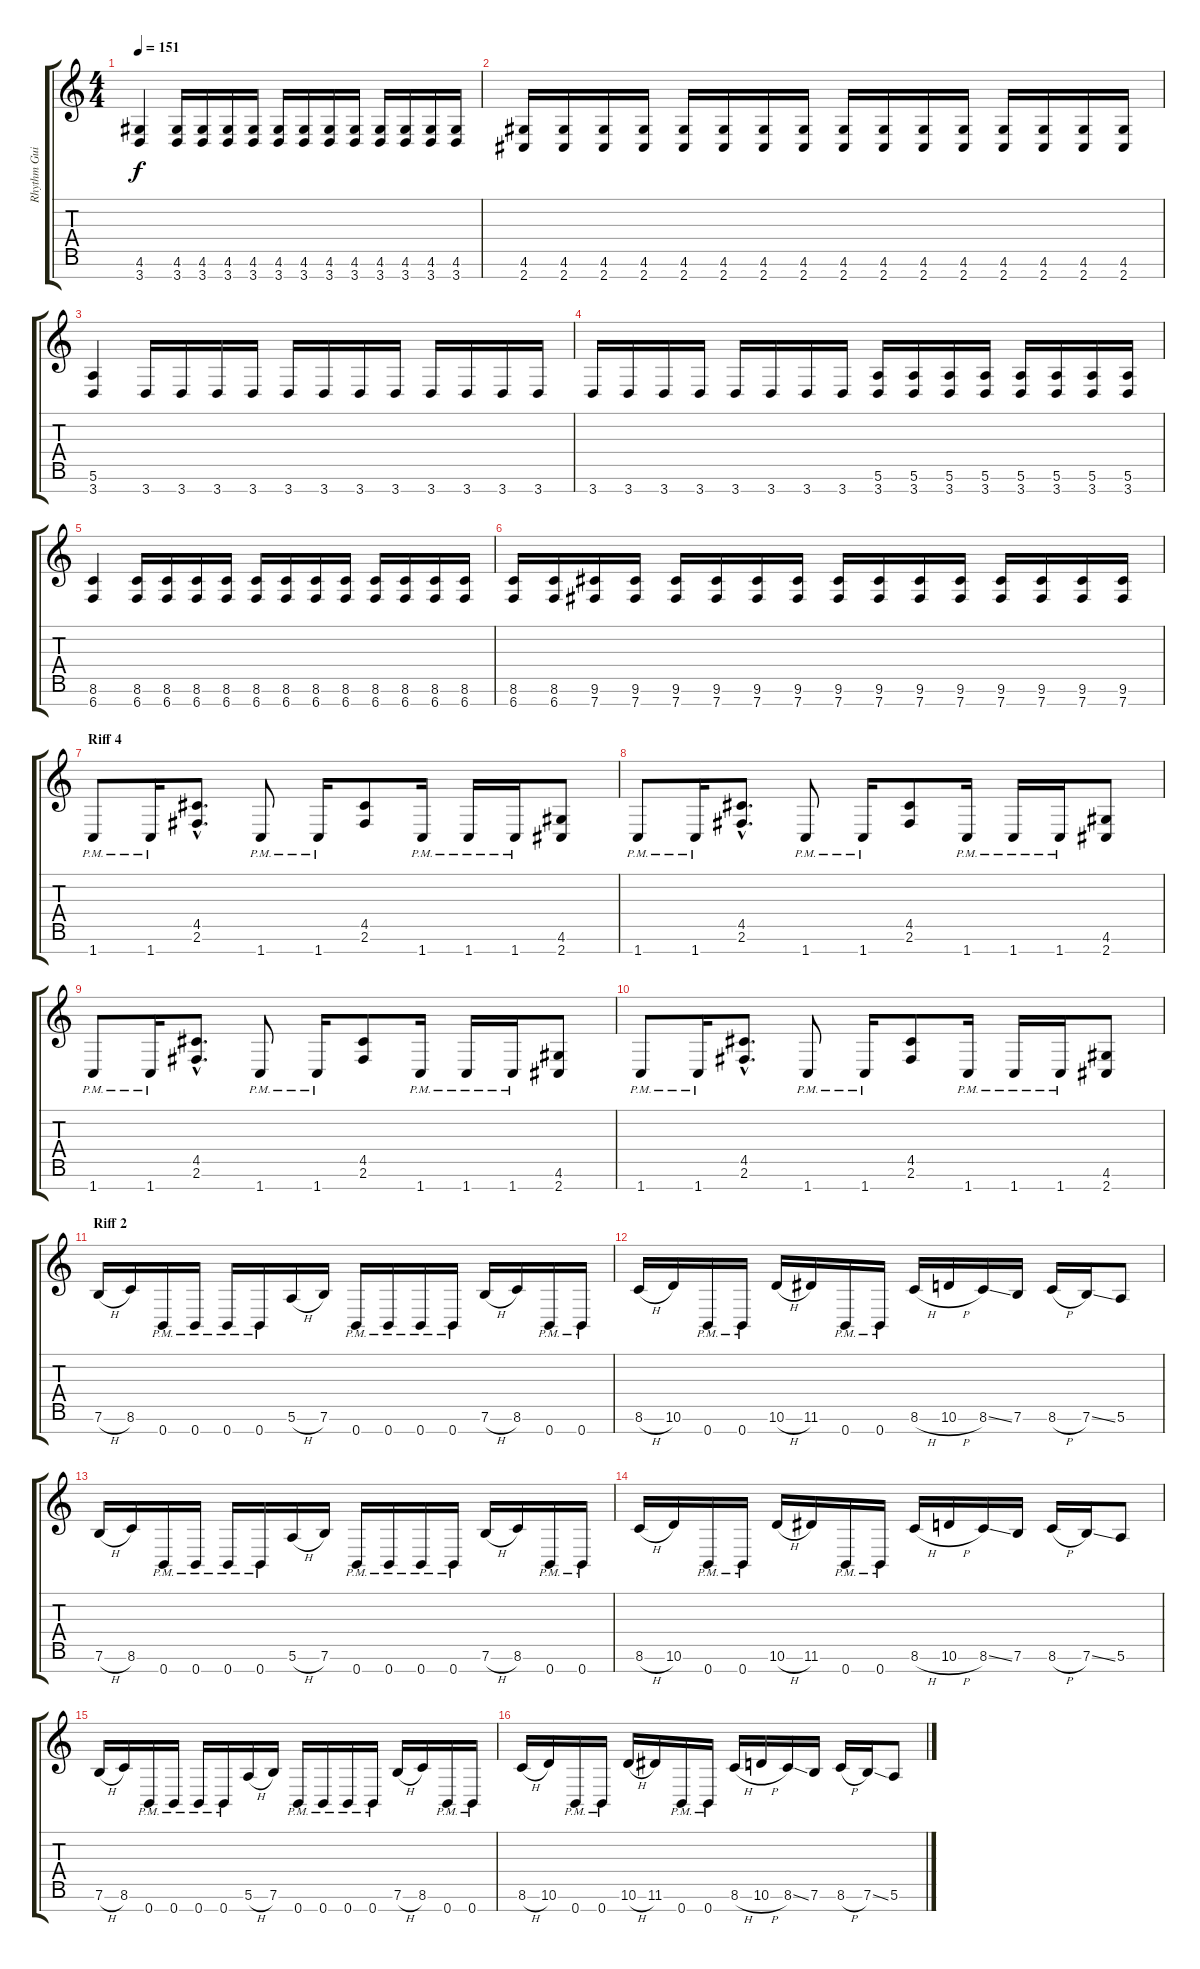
\track ("Rhythm Guitar L" "Rhythm Gui") {instrument overdrivenguitar}
\staff {score tabs}
\tuning (E4 B3 G3 D3 A2 E2 B1) {hide}
\ts (4 4)
\tempo 151
\clef g2
\ks c
(4.6 3.7).4{dy f} (4.6 3.7).16 (4.6 3.7).16 (4.6 3.7).16 (4.6 3.7).16 (4.6 3.7).16 (4.6 3.7).16 (4.6 3.7).16 (4.6 3.7).16 (4.6 3.7).16 (4.6 3.7).16 (4.6 3.7).16 (4.6 3.7).16 |
(4.6 2.7).16 (4.6 2.7).16 (4.6 2.7).16 (4.6 2.7).16 (4.6 2.7).16 (4.6 2.7).16 (4.6 2.7).16 (4.6 2.7).16 (4.6 2.7).16 (4.6 2.7).16 (4.6 2.7).16 (4.6 2.7).16 (4.6 2.7).16 (4.6 2.7).16 (4.6 2.7).16 (4.6 2.7).16 |
(5.6 3.7).4 3.7.16 3.7.16 3.7.16 3.7.16 3.7.16 3.7.16 3.7.16 3.7.16 3.7.16 3.7.16 3.7.16 3.7.16 |
3.7.16 3.7.16 3.7.16 3.7.16 3.7.16 3.7.16 3.7.16 3.7.16 (5.6 3.7).16 (5.6 3.7).16 (5.6 3.7).16 (5.6 3.7).16 (5.6 3.7).16 (5.6 3.7).16 (5.6 3.7).16 (5.6 3.7).16 |
(8.6 6.7).4 (8.6 6.7).16 (8.6 6.7).16 (8.6 6.7).16 (8.6 6.7).16 (8.6 6.7).16 (8.6 6.7).16 (8.6 6.7).16 (8.6 6.7).16 (8.6 6.7).16 (8.6 6.7).16 (8.6 6.7).16 (8.6 6.7).16 |
(8.6 6.7).16 (8.6 6.7).16 (9.6 7.7).16 (9.6 7.7).16 (9.6 7.7).16 (9.6 7.7).16 (9.6 7.7).16 (9.6 7.7).16 (9.6 7.7).16 (9.6 7.7).16 (9.6 7.7).16 (9.6 7.7).16 (9.6 7.7).16 (9.6 7.7).16 (9.6 7.7).16 (9.6 7.7).16 |
\section ("" "Riff 4")
1.7{pm}.8 1.7{pm}.16 (4.5{hac} 2.6{hac}).8{d} 1.7{pm}.8 1.7{pm}.16 (4.5 2.6).8 1.7{pm}.16 1.7{pm}.16 1.7{pm}.16 (4.6 2.7).8 |
1.7{pm}.8 1.7{pm}.16 (4.5{hac} 2.6{hac}).8{d} 1.7{pm}.8 1.7{pm}.16 (4.5 2.6).8 1.7{pm}.16 1.7{pm}.16 1.7{pm}.16 (4.6 2.7).8 |
1.7{pm}.8 1.7{pm}.16 (4.5{hac} 2.6{hac}).8{d} 1.7{pm}.8 1.7{pm}.16 (4.5 2.6).8 1.7{pm}.16 1.7{pm}.16 1.7{pm}.16 (4.6 2.7).8 |
1.7{pm}.8 1.7{pm}.16 (4.5{hac} 2.6{hac}).8{d} 1.7{pm}.8 1.7{pm}.16 (4.5 2.6).8 1.7{pm}.16 1.7{pm}.16 1.7{pm}.16 (4.6 2.7).8 |
\section ("" "Riff 2")
7.6{h}.16 8.6.16 0.7{pm}.16 0.7{pm}.16 0.7{pm}.16 0.7{pm}.16 5.6{h}.16 7.6.16 0.7{pm}.16 0.7{pm}.16 0.7{pm}.16 0.7{pm}.16 7.6{h}.16 8.6.16 0.7{pm}.16 0.7{pm}.16 |
8.6{h}.16 10.6.16 0.7{pm}.16 0.7{pm}.16 10.6{h}.16 11.6.16 0.7{pm}.16 0.7{pm}.16 8.6{h}.16 10.6{h}.16 8.6{ss}.16 7.6.16 8.6{h}.16 7.6{ss}.16 5.6.8 |
7.6{h}.16 8.6.16 0.7{pm}.16 0.7{pm}.16 0.7{pm}.16 0.7{pm}.16 5.6{h}.16 7.6.16 0.7{pm}.16 0.7{pm}.16 0.7{pm}.16 0.7{pm}.16 7.6{h}.16 8.6.16 0.7{pm}.16 0.7{pm}.16 |
8.6{h}.16 10.6.16 0.7{pm}.16 0.7{pm}.16 10.6{h}.16 11.6.16 0.7{pm}.16 0.7{pm}.16 8.6{h}.16 10.6{h}.16 8.6{ss}.16 7.6.16 8.6{h}.16 7.6{ss}.16 5.6.8 |
7.6{h}.16 8.6.16 0.7{pm}.16 0.7{pm}.16 0.7{pm}.16 0.7{pm}.16 5.6{h}.16 7.6.16 0.7{pm}.16 0.7{pm}.16 0.7{pm}.16 0.7{pm}.16 7.6{h}.16 8.6.16 0.7{pm}.16 0.7{pm}.16 |
8.6{h}.16 10.6.16 0.7{pm}.16 0.7{pm}.16 10.6{h}.16 11.6.16 0.7{pm}.16 0.7{pm}.16 8.6{h}.16 10.6{h}.16 8.6{ss}.16 7.6.16 8.6{h}.16 7.6{ss}.16 5.6.8
